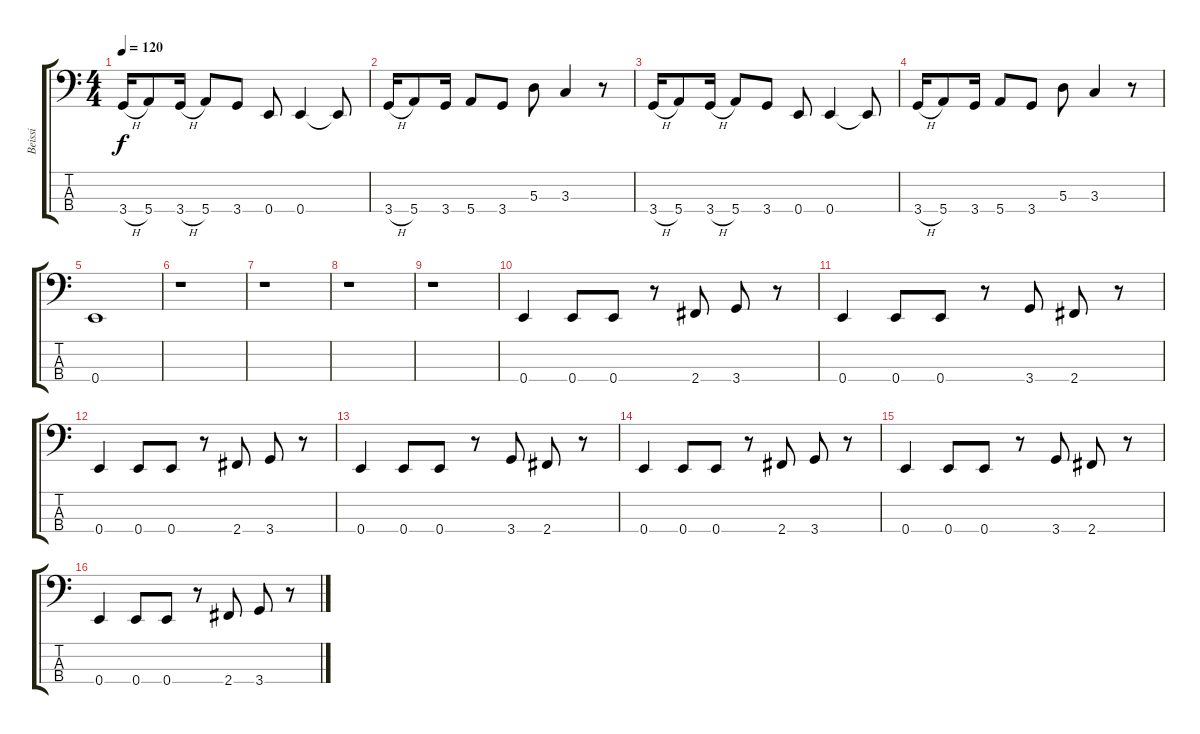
\track ("Beissi" "Beissi") {instrument electricbasspick}
\staff {score tabs}
\tuning (G2 D2 A1 E1) {hide}
\ts (4 4)
\tempo 120
\clef f4
\ks c
3.4{h}.16{dy f} 5.4.8 3.4{h}.16 5.4.8 3.4.8 0.4.8 0.4.4 0.4{t}.8 |
3.4{h}.16 5.4.8 3.4.16 5.4.8 3.4.8 5.3.8 3.3.4 r.8 |
3.4{h}.16 5.4.8 3.4{h}.16 5.4.8 3.4.8 0.4.8 0.4.4 0.4{t}.8 |
3.4{h}.16 5.4.8 3.4.16 5.4.8 3.4.8 5.3.8 3.3.4 r.8 |
0.4.1 |
r.1 |
r.1 |
r.1 |
r.1 |
0.4.4 0.4.8 0.4.8 r.8 2.4.8 3.4.8 r.8 |
0.4.4 0.4.8 0.4.8 r.8 3.4.8 2.4.8 r.8 |
0.4.4 0.4.8 0.4.8 r.8 2.4.8 3.4.8 r.8 |
0.4.4 0.4.8 0.4.8 r.8 3.4.8 2.4.8 r.8 |
0.4.4 0.4.8 0.4.8 r.8 2.4.8 3.4.8 r.8 |
0.4.4 0.4.8 0.4.8 r.8 3.4.8 2.4.8 r.8 |
0.4.4 0.4.8 0.4.8 r.8 2.4.8 3.4.8 r.8
